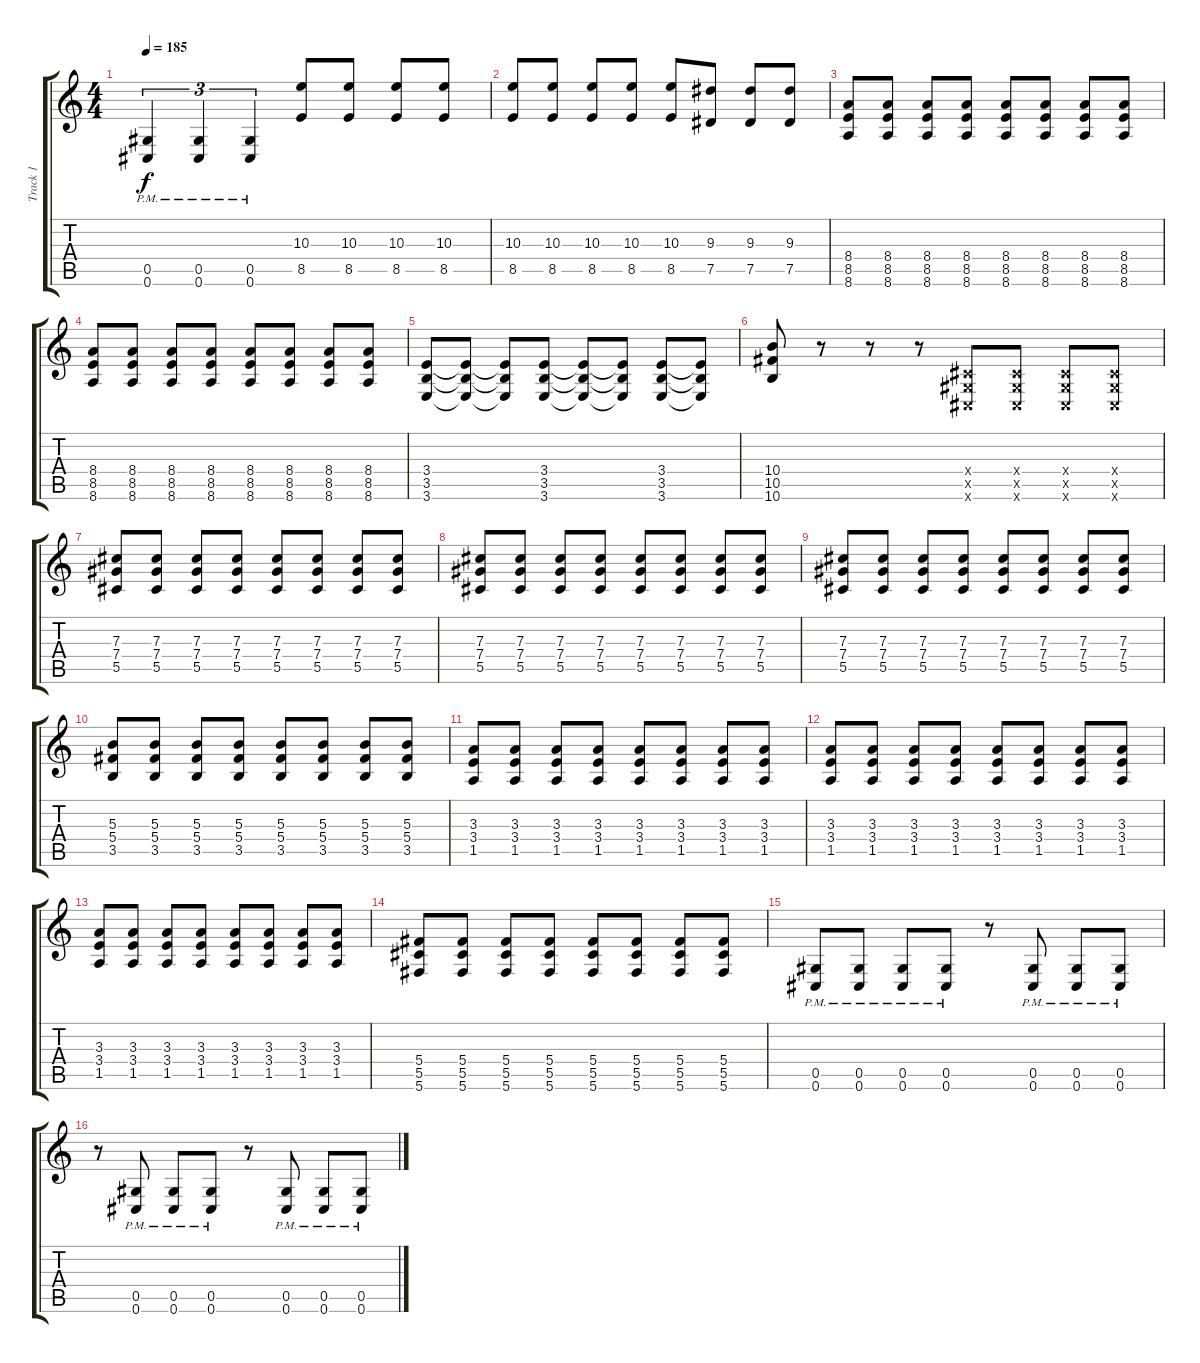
\track ("Track 1" "Track 1") {instrument distortionguitar}
\staff {score tabs}
\tuning (Eb4 Bb3 Gb3 Db3 Ab2 Db2) {hide}
\ts (4 4)
\tempo 185
\clef g2
\ks c
(0.5{pm} 0.6{pm}).4{tu (3 2) dy f} (0.5{pm} 0.6{pm}).4{tu (3 2)} (0.5{pm} 0.6{pm}).4{tu (3 2)} (10.3 8.5).8 (10.3 8.5).8 (10.3 8.5).8 (10.3 8.5).8 |
(10.3 8.5).8 (10.3 8.5).8 (10.3 8.5).8 (10.3 8.5).8 (10.3 8.5).8 (9.3 7.5).8 (9.3 7.5).8 (9.3 7.5).8 |
(8.4 8.5 8.6).8 (8.4 8.5 8.6).8 (8.4 8.5 8.6).8 (8.4 8.5 8.6).8 (8.4 8.5 8.6).8 (8.4 8.5 8.6).8 (8.4 8.5 8.6).8 (8.4 8.5 8.6).8 |
(8.4 8.5 8.6).8 (8.4 8.5 8.6).8 (8.4 8.5 8.6).8 (8.4 8.5 8.6).8 (8.4 8.5 8.6).8 (8.4 8.5 8.6).8 (8.4 8.5 8.6).8 (8.4 8.5 8.6).8 |
(3.4 3.5 3.6).8 (3.4{t} 3.5{t} 3.6{t}).8 (3.4{t} 3.5{t} 3.6{t}).8 (3.4 3.5 3.6).8 (3.4{t} 3.5{t} 3.6{t}).8 (3.4{t} 3.5{t} 3.6{t}).8 (3.4 3.5 3.6).8 (3.4{t} 3.5{t} 3.6{t}).8 |
(10.4 10.5 10.6).8 r.8 r.8 r.8 (0.4{x} 0.5{x} 0.6{x}).8 (0.4{x} 0.5{x} 0.6{x}).8 (0.4{x} 0.5{x} 0.6{x}).8 (0.4{x} 0.5{x} 0.6{x}).8 |
(7.3 7.4 5.5).8 (7.3 7.4 5.5).8 (7.3 7.4 5.5).8 (7.3 7.4 5.5).8 (7.3 7.4 5.5).8 (7.3 7.4 5.5).8 (7.3 7.4 5.5).8 (7.3 7.4 5.5).8 |
(7.3 7.4 5.5).8 (7.3 7.4 5.5).8 (7.3 7.4 5.5).8 (7.3 7.4 5.5).8 (7.3 7.4 5.5).8 (7.3 7.4 5.5).8 (7.3 7.4 5.5).8 (7.3 7.4 5.5).8 |
(7.3 7.4 5.5).8 (7.3 7.4 5.5).8 (7.3 7.4 5.5).8 (7.3 7.4 5.5).8 (7.3 7.4 5.5).8 (7.3 7.4 5.5).8 (7.3 7.4 5.5).8 (7.3 7.4 5.5).8 |
(5.3 5.4 3.5).8 (5.3 5.4 3.5).8 (5.3 5.4 3.5).8 (5.3 5.4 3.5).8 (5.3 5.4 3.5).8 (5.3 5.4 3.5).8 (5.3 5.4 3.5).8 (5.3 5.4 3.5).8 |
(3.3 3.4 1.5).8 (3.3 3.4 1.5).8 (3.3 3.4 1.5).8 (3.3 3.4 1.5).8 (3.3 3.4 1.5).8 (3.3 3.4 1.5).8 (3.3 3.4 1.5).8 (3.3 3.4 1.5).8 |
(3.3 3.4 1.5).8 (3.3 3.4 1.5).8 (3.3 3.4 1.5).8 (3.3 3.4 1.5).8 (3.3 3.4 1.5).8 (3.3 3.4 1.5).8 (3.3 3.4 1.5).8 (3.3 3.4 1.5).8 |
(3.3 3.4 1.5).8 (3.3 3.4 1.5).8 (3.3 3.4 1.5).8 (3.3 3.4 1.5).8 (3.3 3.4 1.5).8 (3.3 3.4 1.5).8 (3.3 3.4 1.5).8 (3.3 3.4 1.5).8 |
(5.4 5.5 5.6).8 (5.4 5.5 5.6).8 (5.4 5.5 5.6).8 (5.4 5.5 5.6).8 (5.4 5.5 5.6).8 (5.4 5.5 5.6).8 (5.4 5.5 5.6).8 (5.4 5.5 5.6).8 |
(0.5{pm} 0.6{pm}).8 (0.5{pm} 0.6{pm}).8 (0.5{pm} 0.6{pm}).8 (0.5{pm} 0.6{pm}).8 r.8 (0.5{pm} 0.6{pm}).8 (0.5{pm} 0.6{pm}).8 (0.5{pm} 0.6{pm}).8 |
r.8 (0.5{pm} 0.6{pm}).8 (0.5{pm} 0.6{pm}).8 (0.5{pm} 0.6{pm}).8 r.8 (0.5{pm} 0.6{pm}).8 (0.5{pm} 0.6{pm}).8 (0.5{pm} 0.6{pm}).8
